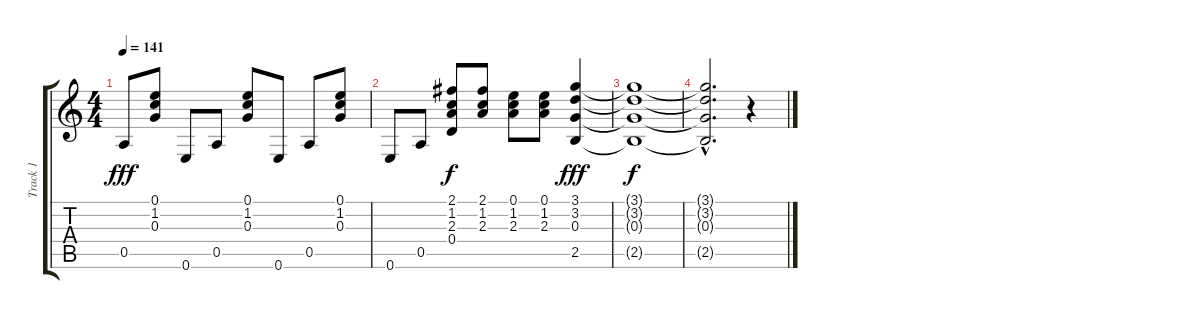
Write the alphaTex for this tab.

\track ("Track 1" "Track 1") {instrument acousticguitarnylon}
\staff {score tabs}
\tuning (E4 B3 G3 D3 A2 E2) {hide}
\ts (4 4)
\tempo 141
\clef g2
\ks c
0.5.8{dy fff} (0.1 1.2 0.3).8 0.6.8 0.5.8 (0.1 1.2 0.3).8 0.6.8 0.5.8 (0.1 1.2 0.3).8 |
0.6.8 0.5.8 (2.1 1.2 2.3 0.4).8{dy f} (2.1 1.2 2.3).8 (0.1 1.2 2.3).8 (0.1 1.2 2.3).8 (3.1 3.2 0.3 2.5).4{dy fff} |
(3.1{t} 3.2{t} 0.3{t} 2.5{t}).1{dy f} |
(3.1{hac t} 3.2{hac t} 0.3{hac t} 2.5{hac t}).2{d} r.4
